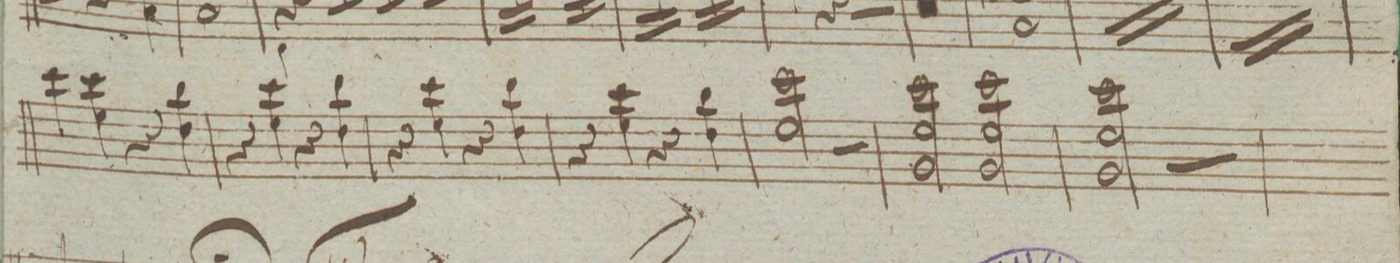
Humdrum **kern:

**kern	**dynam
*I"Violino Imo	*
*clefG2	*
*k[]	*
*met(c|)	*
*M2/2	*
4ccc\	.
4ccc\ 4ee\	.
4r	.
4bb\ 4dd\	.
=87	=87
4r	.
4ccc\ 4ee\	.
4r	.
4bb\ 4dd\	.
=88	=88
4r	.
4ccc\ 4ee\	.
4r	.
4bb\ 4dd\	.
=89	=89
4r	.
4ccc\ 4ee\	.
4r	.
4bb\ 4dd\	.
=90	=90
2ccc\ 2ee\	.
2r	.
=91	=91
2ccc\ 2ee\ 2g\	.
2ccc\ 2ee\ 2g\	.
=92	=92
2ccc\ 2ee\ 2g\	.
2r	.
=93	=93
*-	*-
